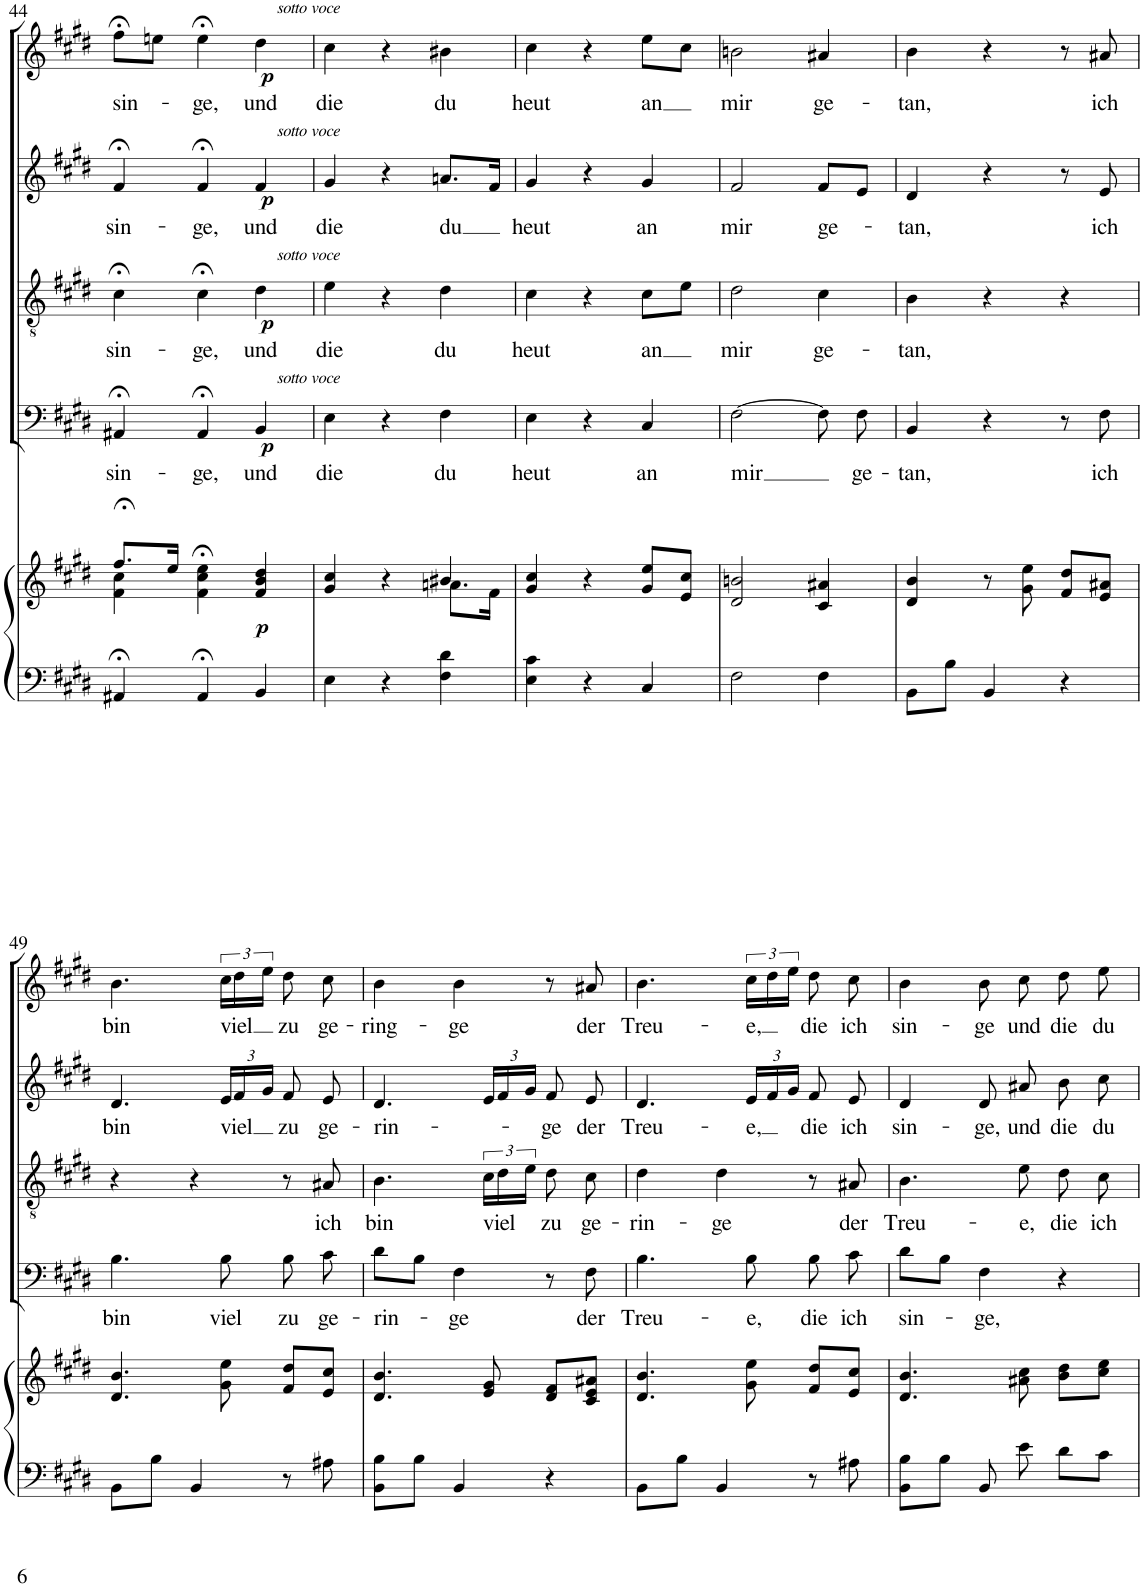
**kern	**kern	**dynam	**kern	**text	**dynam	**kern	**text	**dynam	**kern	**text	**dynam	**kern	**text	**dynam
*part5	*part5	*part5	*part4	*part4	*part4	*part3	*part3	*part3	*part2	*part2	*part2	*part1	*part1	*part1
*staff6	*staff5	*staff5/6	*staff4	*staff4	*staff4	*staff3	*staff3	*staff3	*staff2	*staff2	*staff2	*staff1	*staff1	*staff1
*I"Pianoforte	*	*	*I"Basso	*	*	*I"Tenore	*	*	*I"Alto	*	*	*I"Soprano	*	*
*I'Pno	*	*	*	*	*	*	*	*	*	*	*	*	*	*
!!LO:PB:g=z
*clefF4	*clefG2	*	*clefF4	*	*	*clefGv2	*	*	*clefG2	*	*	*clefG2	*	*
*k[f#c#g#d#]	*k[f#c#g#d#]	*	*k[f#c#g#d#]	*	*	*k[f#c#g#d#]	*	*	*k[f#c#g#d#]	*	*	*k[f#c#g#d#]	*	*
*M3/4	*M3/4	*	*M3/4	*	*	*M3/4	*	*	*M3/4	*	*	*M3/4	*	*
=44	=44	=44	=44	=44	=44	=44	=44	=44	=44	=44	=44	=44	=44	=44
*	*^	*	*	*	*	*	*	*	*	*	*	*	*	*
!	!	!	!	!	!LO:LY:b	!	!	!LO:LY:b	!	!	!LO:LY:b	!	!	!LO:LY:b	!
4AA#X;</	8.ff#;</L	4f#\ 4cc#\	.	4AA#X;</	sin-	.	4c#;<\	sin-	.	4f#;</	sin-	.	8ff#;<\L	sin-	.
.	.	.	.	.	.	.	.	.	.	.	.	.	8een\J	.	.
.	16ee/Jk	.	.	.	.	.	.	.	.	.	.	.	.	.	.
!	!	!	!	!	!LO:LY:b	!	!	!LO:LY:b	!	!	!LO:LY:b	!	!	!LO:LY:b	!
4AA#;</	4f#\;< 4cc#\;< 4ee\;<	2ryy	.	4AA#;</	-ge,	.	4c#;<\	-ge,	.	4f#;</	-ge,	.	4ee;<\	-ge,	.
!	!	!	!	!	!	!	!	!	!	!	!	!	!LO:TX:a:i:t=sotto voce	!	!
!	!	!	!	!	!	!	!	!	!	!LO:TX:a:i:t=sotto voce	!	!	!	!	!
!	!	!	!	!	!	!	!LO:TX:a:i:t=sotto voce	!	!	!	!	!	!	!	!
!	!	!	!	!LO:TX:a:i:t=sotto voce	!	!	!	!	!	!	!	!	!	!	!
!	!	!	!LO:DY:b	!	!LO:LY:b	!LO:DY:b	!	!LO:LY:b	!LO:DY:b	!	!LO:LY:b	!LO:DY:b	!	!LO:LY:b	!LO:DY:b
4BB/	4f#/ 4b/ 4dd#/	.	p	4BB/	und	p	4d#\	und	p	4f#/	und	p	4dd#\	und	p
=45	=45	=45	=45	=45	=45	=45	=45	=45	=45	=45	=45	=45	=45	=45	=45
!	!	!	!	!	!LO:LY:b	!	!	!LO:LY:b	!	!	!LO:LY:b	!	!	!LO:LY:b	!
4E\	4g#/ 4cc#/	2ryy	.	4E\	die	.	4e\	die	.	4g#/	die	.	4cc#\	die	.
4r	4r	.	.	4r	.	.	4r	.	.	4r	.	.	4r	.	.
!	!	!	!	!	!LO:LY:b	!	!	!LO:LY:b	!	!	!LO:LY:b	!	!	!LO:LY:b	!
4F#\ 4d#\	4b#X/	8.an\L	.	4F#\	du	.	4d#\	du	.	8.an/L	du	.	4b#X\	du	.
.	.	16f#\Jk	.	.	.	.	.	.	.	16f#/Jk	.	.	.	.	.
=46	=46	=46	=46	=46	=46	=46	=46	=46	=46	=46	=46	=46	=46	=46	=46
!	!	!	!	!	!LO:LY:b	!	!	!LO:LY:b	!	!	!LO:LY:b	!	!	!LO:LY:b	!
*	*v	*v	*	*	*	*	*	*	*	*	*	*	*	*	*
4E\ 4c#\	4g#/ 4cc#/	.	4E\	heut	.	4c#\	heut	.	4g#/	heut	.	4cc#\	heut	.
4r	4r	.	4r	.	.	4r	.	.	4r	.	.	4r	.	.
!	!	!	!	!LO:LY:b	!	!	!LO:LY:b	!	!	!LO:LY:b	!	!	!LO:LY:b	!
4C#/	8g#/ 8ee/L	.	4C#/	an	.	8c#\L	an	.	4g#/	an	.	8ee\L	an	.
.	8e/ 8cc#/J	.	.	.	.	8e\J	.	.	.	.	.	8cc#\J	.	.
=47	=47	=47	=47	=47	=47	=47	=47	=47	=47	=47	=47	=47	=47	=47
!	!	!	!	!LO:LY:b	!	!	!LO:LY:b	!	!	!LO:LY:b	!	!	!LO:LY:b	!
2F#\	2d#/ 2bn/	.	[2F#\	mir	.	2d#\	mir	.	2f#/	mir	.	2bn\	mir	.
!	!	!	!	!	!	!	!LO:LY:b	!	!	!LO:LY:b	!	!	!LO:LY:b	!
4F#\	4c#/ 4a#X/	.	8F#\]	.	.	4c#\	ge-	.	8f#/L	ge-	.	4a#X/	ge-	.
!	!	!	!	!LO:LY:b	!	!	!	!	!	!	!	!	!	!
.	.	.	8F#\	ge-	.	.	.	.	8e/J	.	.	.	.	.
=48	=48	=48	=48	=48	=48	=48	=48	=48	=48	=48	=48	=48	=48	=48
!	!	!	!	!LO:LY:b	!	!	!LO:LY:b	!	!	!LO:LY:b	!	!	!LO:LY:b	!
8BB\L	4d#/ 4b/	.	4BB/	-tan,	.	4B\	-tan,	.	4d#/	-tan,	.	4b\	-tan,	.
8B\J	.	.	.	.	.	.	.	.	.	.	.	.	.	.
4BB/	8r	.	4r	.	.	4r	.	.	4r	.	.	4r	.	.
.	8g#\ 8ee\	.	.	.	.	.	.	.	.	.	.	.	.	.
4r	8f#/ 8dd#/L	.	8r	.	.	4r	.	.	8r	.	.	8r	.	.
!	!	!	!	!LO:LY:b	!	!	!	!	!	!LO:LY:b	!	!	!LO:LY:b	!
.	8e/ 8a#X/J	.	8F#\	ich	.	.	.	.	8e/	ich	.	8a#X/	ich	.
!!LO:LB:g=z
=49	=49	=49	=49	=49	=49	=49	=49	=49	=49	=49	=49	=49	=49	=49
!	!	!	!	!LO:LY:b	!	!	!	!	!	!LO:LY:b	!	!	!LO:LY:b	!
8BB\L	4.d#/ 4.b/	.	4.B\	bin	.	4r	.	.	4.d#/	bin	.	4.b\	bin	.
8B\J	.	.	.	.	.	.	.	.	.	.	.	.	.	.
4BB/	.	.	.	.	.	4r	.	.	.	.	.	.	.	.
!	!	!	!	!LO:LY:b	!	!	!	!	!	!	!	!	!	!
*	*	*	*	*	*	*	*	*	*Xbrackettup	*	*	*	*	*
!	!	!	!	!	!	!	!	!	!	!LO:LY:b	!	!	!LO:LY:b	!
.	8g#\ 8ee\	.	8B\	viel	.	.	.	.	24e/LL	viel	.	24cc#\LL	viel	.
.	.	.	.	.	.	.	.	.	24f#/	.	.	24dd#\	.	.
.	.	.	.	.	.	.	.	.	24g#/JJ	.	.	24ee\JJ	.	.
!	!	!	!	!LO:LY:b	!	!	!	!	!	!LO:LY:b	!	!	!LO:LY:b	!
8r	8f#/ 8dd#/L	.	8B\	zu	.	8r	.	.	8f#/	zu	.	8dd#\	zu	.
!	!	!	!	!LO:LY:b	!	!	!LO:LY:b	!	!	!LO:LY:b	!	!	!LO:LY:b	!
8A#X\	8e/ 8cc#/J	.	8c#\	ge-	.	8A#X/	ich	.	8e/	ge-	.	8cc#\	ge-	.
=50	=50	=50	=50	=50	=50	=50	=50	=50	=50	=50	=50	=50	=50	=50
!	!	!	!	!LO:LY:b	!	!	!LO:LY:b	!	!	!LO:LY:b	!	!	!LO:LY:b	!
8BB\ 8B\L	4.d#/ 4.b/	.	8d#\L	-rin-	.	4.B\	bin	.	4.d#/	rin-	.	4b\	-ring-	.
8B\J	.	.	8B\J	.	.	.	.	.	.	.	.	.	.	.
!	!	!	!	!LO:LY:b	!	!	!	!	!	!	!	!	!LO:LY:b	!
4BB/	.	.	4F#\	-ge	.	.	.	.	.	.	.	4b\	-ge	.
!	!	!	!	!	!	!	!LO:LY:b	!	!	!	!	!	!	!
.	8e/ 8g#/	.	.	.	.	24c#\LL	viel	.	24e/LL	.	.	.	.	.
.	.	.	.	.	.	24d#\	.	.	24f#/	.	.	.	.	.
.	.	.	.	.	.	24e\JJ	.	.	24g#/JJ	.	.	.	.	.
!	!	!	!	!	!	!	!LO:LY:b	!	!	!LO:LY:b	!	!	!	!
4r	8d#/ 8f#/L	.	8r	.	.	8d#\	zu	.	8f#/	-ge	.	8r	.	.
!	!	!	!	!LO:LY:b	!	!	!LO:LY:b	!	!	!LO:LY:b	!	!	!LO:LY:b	!
.	8c#/ 8e/ 8a#X/J	.	8F#\	der	.	8c#\	ge-	.	8e/	der	.	8a#X/	der	.
=51	=51	=51	=51	=51	=51	=51	=51	=51	=51	=51	=51	=51	=51	=51
!	!	!	!	!LO:LY:b	!	!	!LO:LY:b	!	!	!LO:LY:b	!	!	!LO:LY:b	!
8BB\L	4.d#/ 4.b/	.	4.B\	Treu-	.	4d#\	-rin-	.	4.d#/	Treu-	.	4.b\	Treu-	.
8B\J	.	.	.	.	.	.	.	.	.	.	.	.	.	.
!	!	!	!	!	!	!	!LO:LY:b	!	!	!	!	!	!	!
4BB/	.	.	.	.	.	4d#\	-ge	.	.	.	.	.	.	.
!	!	!	!	!LO:LY:b	!	!	!	!	!	!LO:LY:b	!	!	!LO:LY:b	!
.	8g#\ 8ee\	.	8B\	-e,	.	.	.	.	24e/LL	-e,	.	24cc#\LL	-e,	.
.	.	.	.	.	.	.	.	.	24f#/	.	.	24dd#\	.	.
.	.	.	.	.	.	.	.	.	24g#/JJ	.	.	24ee\JJ	.	.
!	!	!	!	!LO:LY:b	!	!	!	!	!	!LO:LY:b	!	!	!LO:LY:b	!
8r	8f#/ 8dd#/L	.	8B\	die	.	8r	.	.	8f#/	die	.	8dd#\	die	.
!	!	!	!	!LO:LY:b	!	!	!LO:LY:b	!	!	!LO:LY:b	!	!	!LO:LY:b	!
8A#X\	8e/ 8cc#/J	.	8c#\	ich	.	8A#X/	der	.	8e/	ich	.	8cc#\	ich	.
=52	=52	=52	=52	=52	=52	=52	=52	=52	=52	=52	=52	=52	=52	=52
!	!	!	!	!LO:LY:b	!	!	!LO:LY:b	!	!	!LO:LY:b	!	!	!LO:LY:b	!
8BB\ 8B\L	4.d#/ 4.b/	.	8d#\L	sin-	.	4.B\	Treu-	.	4d#/	sin-	.	4b\	sin-	.
8B\J	.	.	8B\J	.	.	.	.	.	.	.	.	.	.	.
!	!	!	!	!LO:LY:b	!	!	!	!	!	!LO:LY:b	!	!	!LO:LY:b	!
8BB/	.	.	4F#\	-ge,	.	.	.	.	8d#/	-ge,	.	8b\	-ge	.
!	!	!	!	!	!	!	!LO:LY:b	!	!	!LO:LY:b	!	!	!LO:LY:b	!
8e\	8a#X\ 8cc#\	.	.	.	.	8e\	-e,	.	8a#X/	und	.	8cc#\	und	.
!	!	!	!	!	!	!	!LO:LY:b	!	!	!LO:LY:b	!	!	!LO:LY:b	!
8d#\L	8b\ 8dd#\L	.	4r	.	.	8d#\	die	.	8b\	die	.	8dd#\	die	.
!	!	!	!	!	!	!	!LO:LY:b	!	!	!LO:LY:b	!	!	!LO:LY:b	!
8c#\J	8cc#\ 8ee\J	.	.	.	.	8c#\	ich	.	8cc#\	du	.	8ee\	du	.
=	=	=	=	=	=	=	=	=	=	=	=	=	=	=
*-	*-	*-	*-	*-	*-	*-	*-	*-	*-	*-	*-	*-	*-	*-
